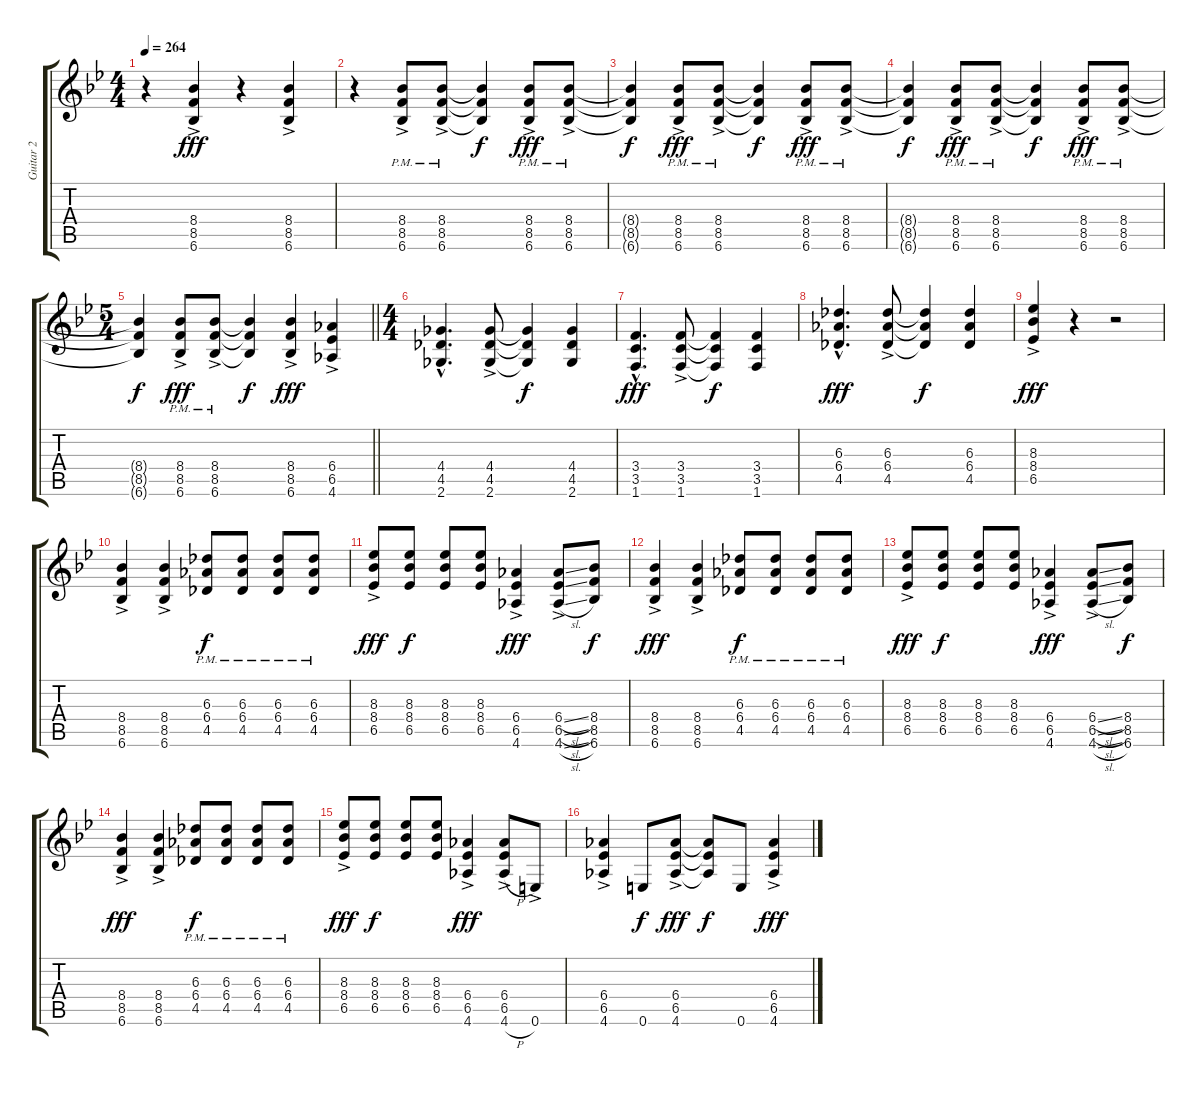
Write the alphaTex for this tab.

\track ("Guitar 2" "Guitar 2") {instrument distortionguitar}
\staff {score tabs}
\tuning (E4 B3 G3 D3 A2 E2) {hide}
\ts (4 4)
\tempo 264
\clef g2
\ks gminor
r.4{dy fff} (8.4{ac} 8.5{ac} 6.6{ac}).4 r.4 (8.4{ac} 8.5{ac} 6.6{ac}).4 |
r.4 (8.4{ac pm} 8.5{ac pm} 6.6{ac pm}).8 (8.4{ac pm} 8.5{ac pm} 6.6{ac pm}).8 (8.4{t} 8.5{t} 6.6{t}).4{dy f} (8.4{ac pm} 8.5{ac pm} 6.6{ac pm}).8{dy fff} (8.4{ac pm} 8.5{ac pm} 6.6{ac pm}).8 |
(8.4{t} 8.5{t} 6.6{t}).4{dy f} (8.4{ac pm} 8.5{ac pm} 6.6{ac pm}).8{dy fff} (8.4{ac pm} 8.5{ac pm} 6.6{ac pm}).8 (8.4{t} 8.5{t} 6.6{t}).4{dy f} (8.4{ac pm} 8.5{ac pm} 6.6{ac pm}).8{dy fff} (8.4{ac pm} 8.5{ac pm} 6.6{ac pm}).8 |
(8.4{t} 8.5{t} 6.6{t}).4{dy f} (8.4{ac pm} 8.5{ac pm} 6.6{ac pm}).8{dy fff} (8.4{ac pm} 8.5{ac pm} 6.6{ac pm}).8 (8.4{t} 8.5{t} 6.6{t}).4{dy f} (8.4{ac pm} 8.5{ac pm} 6.6{ac pm}).8{dy fff} (8.4{ac pm} 8.5{ac pm} 6.6{ac pm}).8 |
\ts (5 4)
\barLineRight lightlight
(8.4{t} 8.5{t} 6.6{t}).4{dy f} (8.4{ac pm} 8.5{ac pm} 6.6{ac pm}).8{dy fff} (8.4{ac pm} 8.5{ac pm} 6.6{ac pm}).8 (8.4{t} 8.5{t} 6.6{t}).4{dy f} (8.4{ac} 8.5{ac} 6.6{ac}).4{dy fff} (6.4{ac} 6.5{ac} 4.6{ac}).4 |
\ts (4 4)
(4.4{hac} 4.5{hac} 2.6{hac}).4{d} (4.4{ac} 4.5{ac} 2.6{ac}).8 (4.4{t} 4.5{t} 2.6{t}).4{dy f} (4.4 4.5 2.6).4 |
(3.4{hac} 3.5{hac} 1.6{hac}).4{d dy fff} (3.4{ac} 3.5{ac} 1.6{ac}).8 (3.4{t} 3.5{t} 1.6{t}).4{dy f} (3.4 3.5 1.6).4 |
(6.3{hac} 6.4{hac} 4.5{hac}).4{d dy fff} (6.3 6.4{ac} 4.5{ac}).8 (6.3{t} 6.4{t} 4.5{t}).4{dy f} (6.3 6.4 4.5).4 |
(8.3{ac} 8.4{ac} 6.5{ac}).4{dy fff} r.4 r.2 |
(8.4{ac} 8.5{ac} 6.6{ac}).4 (8.4{ac} 8.5{ac} 6.6{ac}).4 (6.3{pm} 6.4{pm} 4.5{pm}).8{dy f} (6.3{pm} 6.4{pm} 4.5{pm}).8 (6.3{pm} 6.4{pm} 4.5{pm}).8 (6.3{pm} 6.4{pm} 4.5{pm}).8 |
(8.3{ac} 8.4{ac} 6.5{ac}).8{dy fff} (8.3 8.4 6.5).8{dy f} (8.3 8.4 6.5).8 (8.3 8.4 6.5).8 (6.4{ac} 6.5{ac} 4.6{ac}).4{dy fff} (6.4{sl ac} 6.5{sl ac} 4.6{sl ac}).8 (8.4 8.5 6.6).8{dy f} |
(8.4{ac} 8.5{ac} 6.6{ac}).4{dy fff} (8.4{ac} 8.5{ac} 6.6{ac}).4 (6.3{pm} 6.4{pm} 4.5{pm}).8{dy f} (6.3{pm} 6.4{pm} 4.5{pm}).8 (6.3{pm} 6.4{pm} 4.5{pm}).8 (6.3{pm} 6.4{pm} 4.5{pm}).8 |
(8.3{ac} 8.4{ac} 6.5{ac}).8{dy fff} (8.3 8.4 6.5).8{dy f} (8.3 8.4 6.5).8 (8.3 8.4 6.5).8 (6.4{ac} 6.5{ac} 4.6{ac}).4{dy fff} (6.4{sl ac} 6.5{sl ac} 4.6{sl ac}).8 (8.4 8.5 6.6).8{dy f} |
(8.4{ac} 8.5{ac} 6.6{ac}).4{dy fff} (8.4{ac} 8.5{ac} 6.6{ac}).4 (6.3{pm} 6.4{pm} 4.5{pm}).8{dy f} (6.3{pm} 6.4{pm} 4.5{pm}).8 (6.3{pm} 6.4{pm} 4.5{pm}).8 (6.3{pm} 6.4{pm} 4.5{pm}).8 |
(8.3{ac} 8.4{ac} 6.5{ac}).8{dy fff} (8.3 8.4 6.5).8{dy f} (8.3 8.4 6.5).8 (8.3 8.4 6.5).8 (6.4{ac} 6.5{ac} 4.6{ac}).4{dy fff} (6.4{ac} 6.5{ac} 4.6{h ac}).8 0.6{ac}.8 |
(6.4{ac} 6.5{ac} 4.6{ac}).4 0.6.8{dy f} (6.4{ac} 6.5{ac} 4.6{ac}).8{dy fff} (6.4{t} 6.5{t} 4.6{t}).8{dy f} 0.6.8 (6.4{ac} 6.5{ac} 4.6{ac}).4{dy fff}
